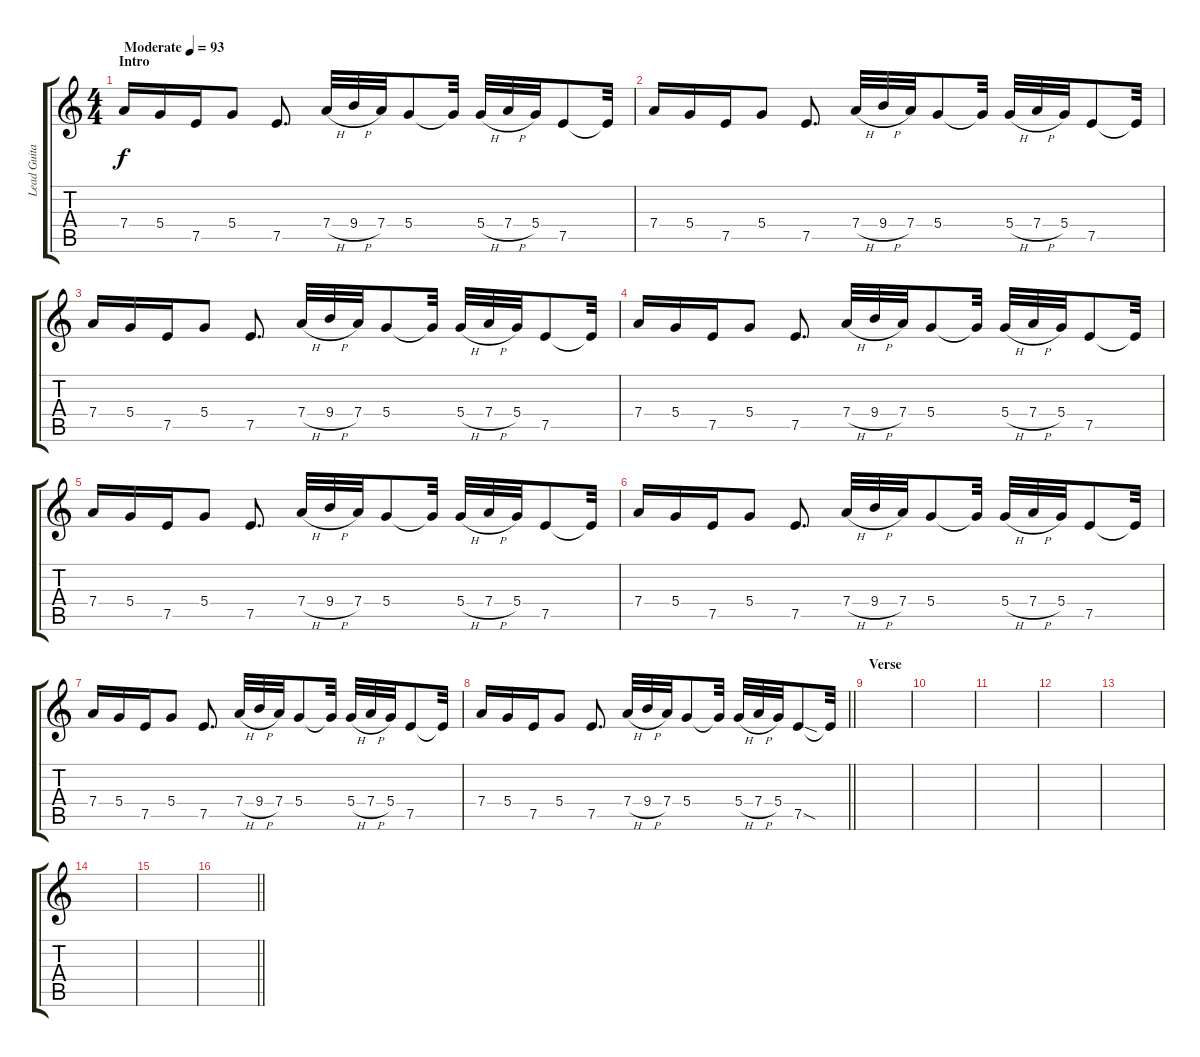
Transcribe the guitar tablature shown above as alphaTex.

\track ("Lead Guitar" "Lead Guita") {instrument overdrivenguitar}
\staff {score tabs}
\tuning (E4 B3 G3 D3 A2 D2) {hide}
\ts (4 4)
\section ("" "Intro")
\tempo (93 "Moderate")
\clef g2
\ks c
7.4.16{dy f instrument overdrivenguitar} 5.4.16 7.5.16 5.4.8 7.5.8{d} 7.4{h}.32 9.4{h}.32 7.4.32 5.4.8 5.4{t}.32 5.4{h}.32 7.4{h}.32 5.4.32 7.5.8 7.5{t}.32 |
7.4.16 5.4.16 7.5.16 5.4.8 7.5.8{d} 7.4{h}.32 9.4{h}.32 7.4.32 5.4.8 5.4{t}.32 5.4{h}.32 7.4{h}.32 5.4.32 7.5.8 7.5{t}.32 |
7.4.16 5.4.16 7.5.16 5.4.8 7.5.8{d} 7.4{h}.32 9.4{h}.32 7.4.32 5.4.8 5.4{t}.32 5.4{h}.32 7.4{h}.32 5.4.32 7.5.8 7.5{t}.32 |
7.4.16 5.4.16 7.5.16 5.4.8 7.5.8{d} 7.4{h}.32 9.4{h}.32 7.4.32 5.4.8 5.4{t}.32 5.4{h}.32 7.4{h}.32 5.4.32 7.5.8 7.5{t}.32 |
7.4.16 5.4.16 7.5.16 5.4.8 7.5.8{d} 7.4{h}.32 9.4{h}.32 7.4.32 5.4.8 5.4{t}.32 5.4{h}.32 7.4{h}.32 5.4.32 7.5.8 7.5{t}.32 |
7.4.16 5.4.16 7.5.16 5.4.8 7.5.8{d} 7.4{h}.32 9.4{h}.32 7.4.32 5.4.8 5.4{t}.32 5.4{h}.32 7.4{h}.32 5.4.32 7.5.8 7.5{t}.32 |
7.4.16 5.4.16 7.5.16 5.4.8 7.5.8{d} 7.4{h}.32 9.4{h}.32 7.4.32 5.4.8 5.4{t}.32 5.4{h}.32 7.4{h}.32 5.4.32 7.5.8 7.5{t}.32 |
\barLineRight lightlight
7.4.16 5.4.16 7.5.16 5.4.8 7.5.8{d} 7.4{h}.32 9.4{h}.32 7.4.32 5.4.8 5.4{t}.32 5.4{h}.32 7.4{h}.32 5.4.32 7.5{sod}.8 7.5{t}.32 |
\section ("" "Verse")
|
|
|
|
|
|
|
\barLineRight lightlight
